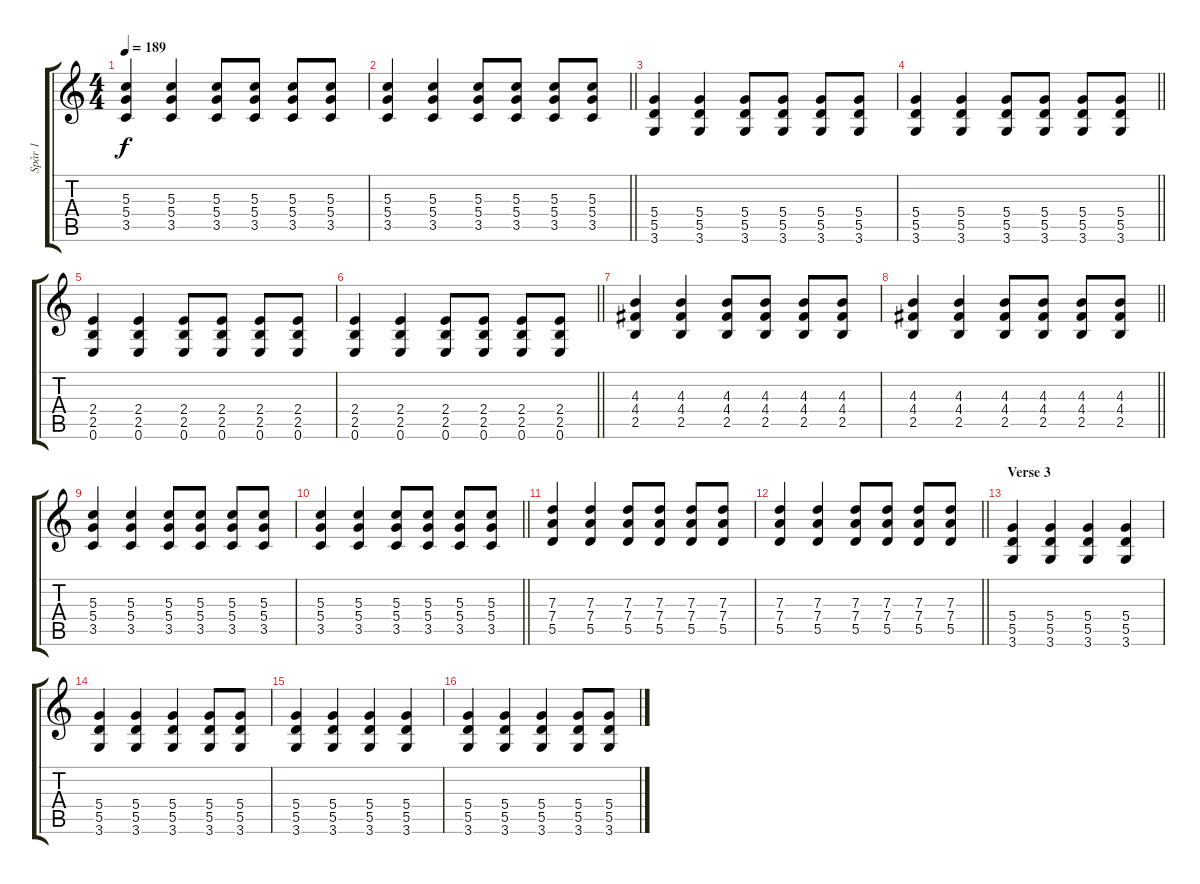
\track ("Spår 1" "Spår 1") {instrument acousticguitarsteel}
\staff {score tabs}
\tuning (E4 B3 G3 D3 A2 E2) {hide}
\ts (4 4)
\tempo 189
\clef g2
\ks c
(5.3 5.4 3.5).4{dy f} (5.3 5.4 3.5).4 (5.3 5.4 3.5).8 (5.3 5.4 3.5).8 (5.3 5.4 3.5).8 (5.3 5.4 3.5).8 |
\barLineRight lightlight
(5.3 5.4 3.5).4 (5.3 5.4 3.5).4 (5.3 5.4 3.5).8 (5.3 5.4 3.5).8 (5.3 5.4 3.5).8 (5.3 5.4 3.5).8 |
(5.4 5.5 3.6).4 (5.4 5.5 3.6).4 (5.4 5.5 3.6).8 (5.4 5.5 3.6).8 (5.4 5.5 3.6).8 (5.4 5.5 3.6).8 |
\barLineRight lightlight
(5.4 5.5 3.6).4 (5.4 5.5 3.6).4 (5.4 5.5 3.6).8 (5.4 5.5 3.6).8 (5.4 5.5 3.6).8 (5.4 5.5 3.6).8 |
(2.4 2.5 0.6).4 (2.4 2.5 0.6).4 (2.4 2.5 0.6).8 (2.4 2.5 0.6).8 (2.4 2.5 0.6).8 (2.4 2.5 0.6).8 |
\barLineRight lightlight
(2.4 2.5 0.6).4 (2.4 2.5 0.6).4 (2.4 2.5 0.6).8 (2.4 2.5 0.6).8 (2.4 2.5 0.6).8 (2.4 2.5 0.6).8 |
(4.3 4.4 2.5).4 (4.3 4.4 2.5).4 (4.3 4.4 2.5).8 (4.3 4.4 2.5).8 (4.3 4.4 2.5).8 (4.3 4.4 2.5).8 |
\barLineRight lightlight
(4.3 4.4 2.5).4 (4.3 4.4 2.5).4 (4.3 4.4 2.5).8 (4.3 4.4 2.5).8 (4.3 4.4 2.5).8 (4.3 4.4 2.5).8 |
(5.3 5.4 3.5).4 (5.3 5.4 3.5).4 (5.3 5.4 3.5).8 (5.3 5.4 3.5).8 (5.3 5.4 3.5).8 (5.3 5.4 3.5).8 |
\barLineRight lightlight
(5.3 5.4 3.5).4 (5.3 5.4 3.5).4 (5.3 5.4 3.5).8 (5.3 5.4 3.5).8 (5.3 5.4 3.5).8 (5.3 5.4 3.5).8 |
(7.3 7.4 5.5).4 (7.3 7.4 5.5).4 (7.3 7.4 5.5).8 (7.3 7.4 5.5).8 (7.3 7.4 5.5).8 (7.3 7.4 5.5).8 |
\barLineRight lightlight
(7.3 7.4 5.5).4 (7.3 7.4 5.5).4 (7.3 7.4 5.5).8 (7.3 7.4 5.5).8 (7.3 7.4 5.5).8 (7.3 7.4 5.5).8 |
\section ("" "Verse 3")
(5.4 5.5 3.6).4 (5.4 5.5 3.6).4 (5.4 5.5 3.6).4 (5.4 5.5 3.6).4 |
(5.4 5.5 3.6).4 (5.4 5.5 3.6).4 (5.4 5.5 3.6).4 (5.4 5.5 3.6).8 (5.4 5.5 3.6).8 |
(5.4 5.5 3.6).4 (5.4 5.5 3.6).4 (5.4 5.5 3.6).4 (5.4 5.5 3.6).4 |
(5.4 5.5 3.6).4 (5.4 5.5 3.6).4 (5.4 5.5 3.6).4 (5.4 5.5 3.6).8 (5.4 5.5 3.6).8
